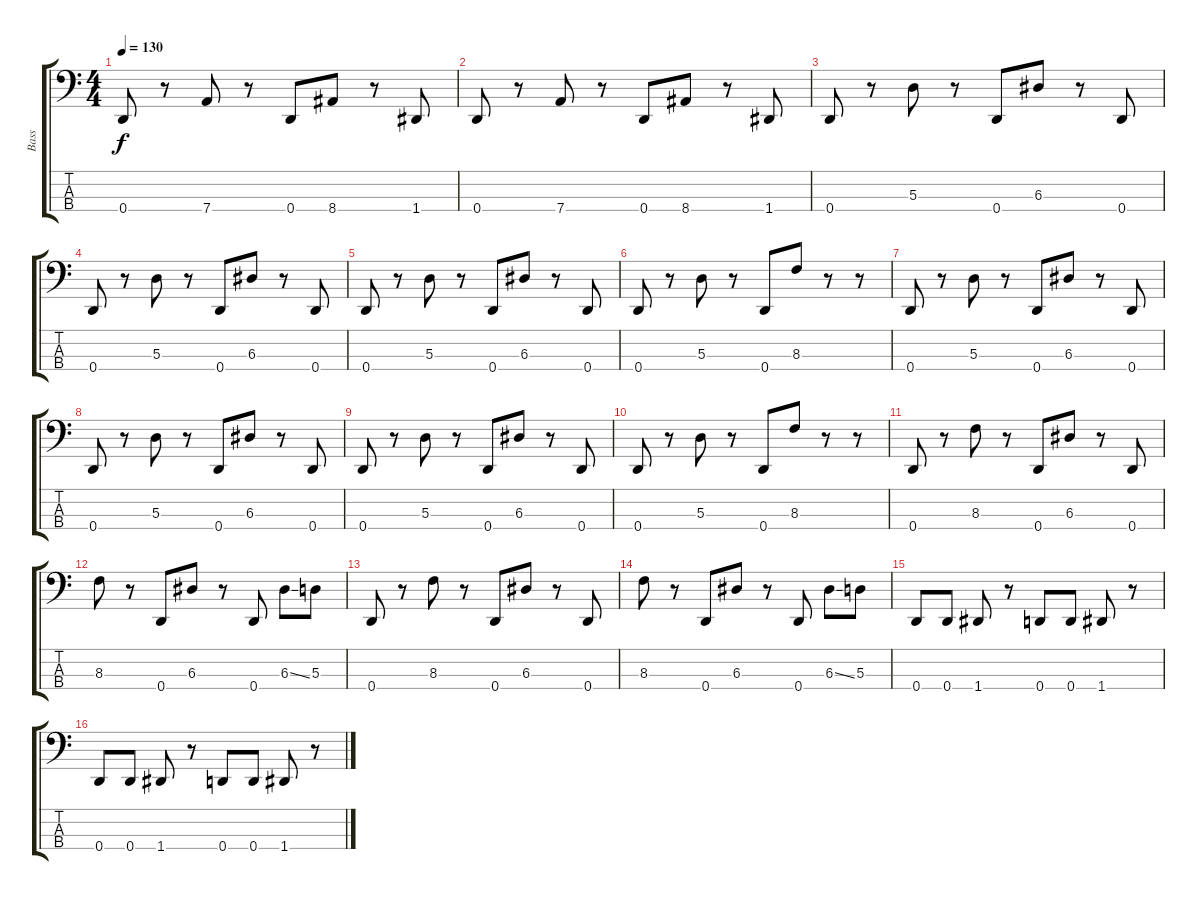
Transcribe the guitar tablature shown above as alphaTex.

\track ("Bass" "Bass") {instrument electricbassfinger}
\staff {score tabs}
\tuning (G2 D2 A1 D1) {hide}
\ts (4 4)
\tempo 130
\clef f4
\ks c
0.4.8{dy f} r.8 7.4.8 r.8 0.4.8 8.4.8 r.8 1.4.8 |
0.4.8 r.8 7.4.8 r.8 0.4.8 8.4.8 r.8 1.4.8 |
0.4.8 r.8 5.3.8 r.8 0.4.8 6.3.8 r.8 0.4.8 |
0.4.8 r.8 5.3.8 r.8 0.4.8 6.3.8 r.8 0.4.8 |
0.4.8 r.8 5.3.8 r.8 0.4.8 6.3.8 r.8 0.4.8 |
0.4.8 r.8 5.3.8 r.8 0.4.8 8.3.8 r.8 r.8 |
0.4.8 r.8 5.3.8 r.8 0.4.8 6.3.8 r.8 0.4.8 |
0.4.8 r.8 5.3.8 r.8 0.4.8 6.3.8 r.8 0.4.8 |
0.4.8 r.8 5.3.8 r.8 0.4.8 6.3.8 r.8 0.4.8 |
0.4.8 r.8 5.3.8 r.8 0.4.8 8.3.8 r.8 r.8 |
0.4.8 r.8 8.3.8 r.8 0.4.8 6.3.8 r.8 0.4.8 |
8.3.8 r.8 0.4.8 6.3.8 r.8 0.4.8 6.3{ss}.8 5.3.8 |
0.4.8 r.8 8.3.8 r.8 0.4.8 6.3.8 r.8 0.4.8 |
8.3.8 r.8 0.4.8 6.3.8 r.8 0.4.8 6.3{ss}.8 5.3.8 |
0.4.8 0.4.8 1.4.8 r.8 0.4.8 0.4.8 1.4.8 r.8 |
0.4.8 0.4.8 1.4.8 r.8 0.4.8 0.4.8 1.4.8 r.8
